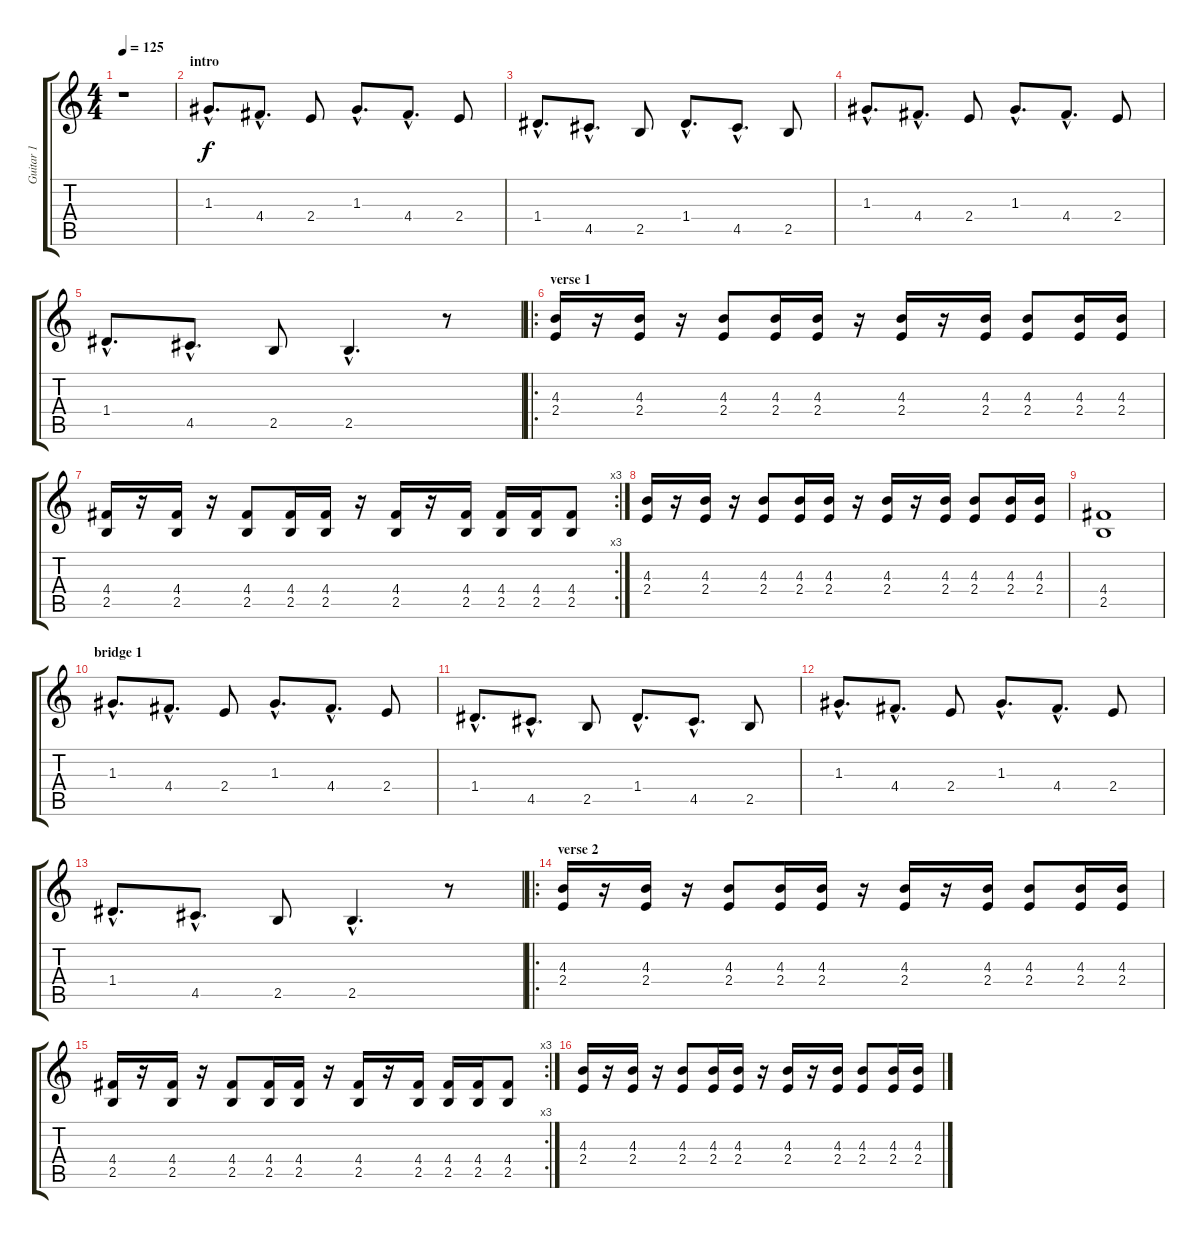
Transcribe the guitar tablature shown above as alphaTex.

\track ("Guitar 1" "Guitar 1") {instrument distortionguitar}
\staff {score tabs}
\tuning (E4 B3 G3 D3 A2 E2) {hide}
\ts (4 4)
\tempo 125
\clef g2
\ks c
r.1{dy f instrument distortionguitar} |
\section ("" "intro")
1.3{hac}.8{d} 4.4{hac}.8{d} 2.4.8 1.3{hac}.8{d} 4.4{hac}.8{d} 2.4.8 |
1.4{hac}.8{d} 4.5{hac}.8{d} 2.5.8 1.4{hac}.8{d} 4.5{hac}.8{d} 2.5.8 |
1.3{hac}.8{d} 4.4{hac}.8{d} 2.4.8 1.3{hac}.8{d} 4.4{hac}.8{d} 2.4.8 |
1.4{hac}.8{d} 4.5{hac}.8{d} 2.5.8 2.5{hac}.4{d} r.8 |
\ro
\section ("" "verse 1")
(4.3 2.4).16 r.16 (4.3 2.4).16 r.16 (4.3 2.4).8 (4.3 2.4).16 (4.3 2.4).16 r.16 (4.3 2.4).16 r.16 (4.3 2.4).16 (4.3 2.4).8 (4.3 2.4).16 (4.3 2.4).16 |
\rc 3
(4.4 2.5).16 r.16 (4.4 2.5).16 r.16 (4.4 2.5).8 (4.4 2.5).16 (4.4 2.5).16 r.16 (4.4 2.5).16 r.16 (4.4 2.5).16 (4.4 2.5).16 (4.4 2.5).16 (4.4 2.5).8 |
(4.3 2.4).16 r.16 (4.3 2.4).16 r.16 (4.3 2.4).8 (4.3 2.4).16 (4.3 2.4).16 r.16 (4.3 2.4).16 r.16 (4.3 2.4).16 (4.3 2.4).8 (4.3 2.4).16 (4.3 2.4).16 |
(4.4 2.5).1 |
\section ("" "bridge 1")
1.3{hac}.8{d} 4.4{hac}.8{d} 2.4.8 1.3{hac}.8{d} 4.4{hac}.8{d} 2.4.8 |
1.4{hac}.8{d} 4.5{hac}.8{d} 2.5.8 1.4{hac}.8{d} 4.5{hac}.8{d} 2.5.8 |
1.3{hac}.8{d} 4.4{hac}.8{d} 2.4.8 1.3{hac}.8{d} 4.4{hac}.8{d} 2.4.8 |
1.4{hac}.8{d} 4.5{hac}.8{d} 2.5.8 2.5{hac}.4{d} r.8 |
\ro
\section ("" "verse 2")
(4.3 2.4).16 r.16 (4.3 2.4).16 r.16 (4.3 2.4).8 (4.3 2.4).16 (4.3 2.4).16 r.16 (4.3 2.4).16 r.16 (4.3 2.4).16 (4.3 2.4).8 (4.3 2.4).16 (4.3 2.4).16 |
\rc 3
(4.4 2.5).16 r.16 (4.4 2.5).16 r.16 (4.4 2.5).8 (4.4 2.5).16 (4.4 2.5).16 r.16 (4.4 2.5).16 r.16 (4.4 2.5).16 (4.4 2.5).16 (4.4 2.5).16 (4.4 2.5).8 |
(4.3 2.4).16 r.16 (4.3 2.4).16 r.16 (4.3 2.4).8 (4.3 2.4).16 (4.3 2.4).16 r.16 (4.3 2.4).16 r.16 (4.3 2.4).16 (4.3 2.4).8 (4.3 2.4).16 (4.3 2.4).16
